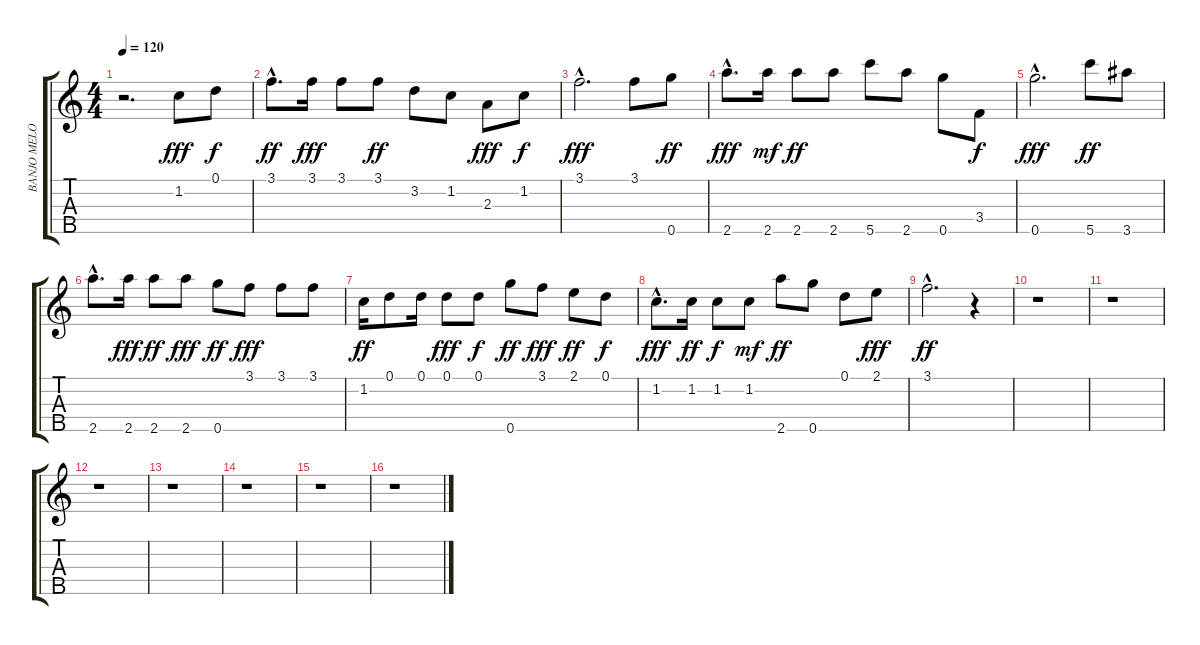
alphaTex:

\track ("BANJO MELODY" "BANJO MELO") {instrument banjo}
\staff {score tabs}
\tuning (D4 B3 G3 D3 G4) {hide}
\displaytranspose 12
\ts (4 4)
\tempo 120
\clef g2
\ks c
r.2{d dy fff instrument banjo} 1.2.8 0.1.8{dy f} |
3.1{hac}.8{d dy ff} 3.1.16{dy fff} 3.1.8 3.1.8{dy ff} 3.2.8 1.2.8 2.3.8{dy fff} 1.2.8{dy f} |
3.1{hac}.2{d dy fff} 3.1.8 0.5.8{dy ff} |
2.5{hac}.8{d dy fff} 2.5.16{dy mf} 2.5.8{dy ff} 2.5.8 5.5.8 2.5.8 0.5.8 3.4.8{dy f} |
0.5{hac}.2{d dy fff} 5.5.8{dy ff} 3.5.8 |
2.5{hac}.8{d} 2.5.16{dy fff} 2.5.8{dy ff} 2.5.8{dy fff} 0.5.8{dy ff} 3.1.8{dy fff} 3.1.8 3.1.8 |
1.2.16{dy ff} 0.1.8 0.1.16 0.1.8{dy fff} 0.1.8{dy f} 0.5.8{dy ff} 3.1.8{dy fff} 2.1.8{dy ff} 0.1.8{dy f} |
1.2{hac}.8{d dy fff} 1.2.16{dy ff} 1.2.8{dy f} 1.2.8{dy mf} 2.5.8{dy ff} 0.5.8 0.1.8 2.1.8{dy fff} |
3.1{hac}.2{d dy ff} r.4 |
r.1 |
r.1 |
r.1 |
r.1 |
r.1 |
r.1 |
r.1
